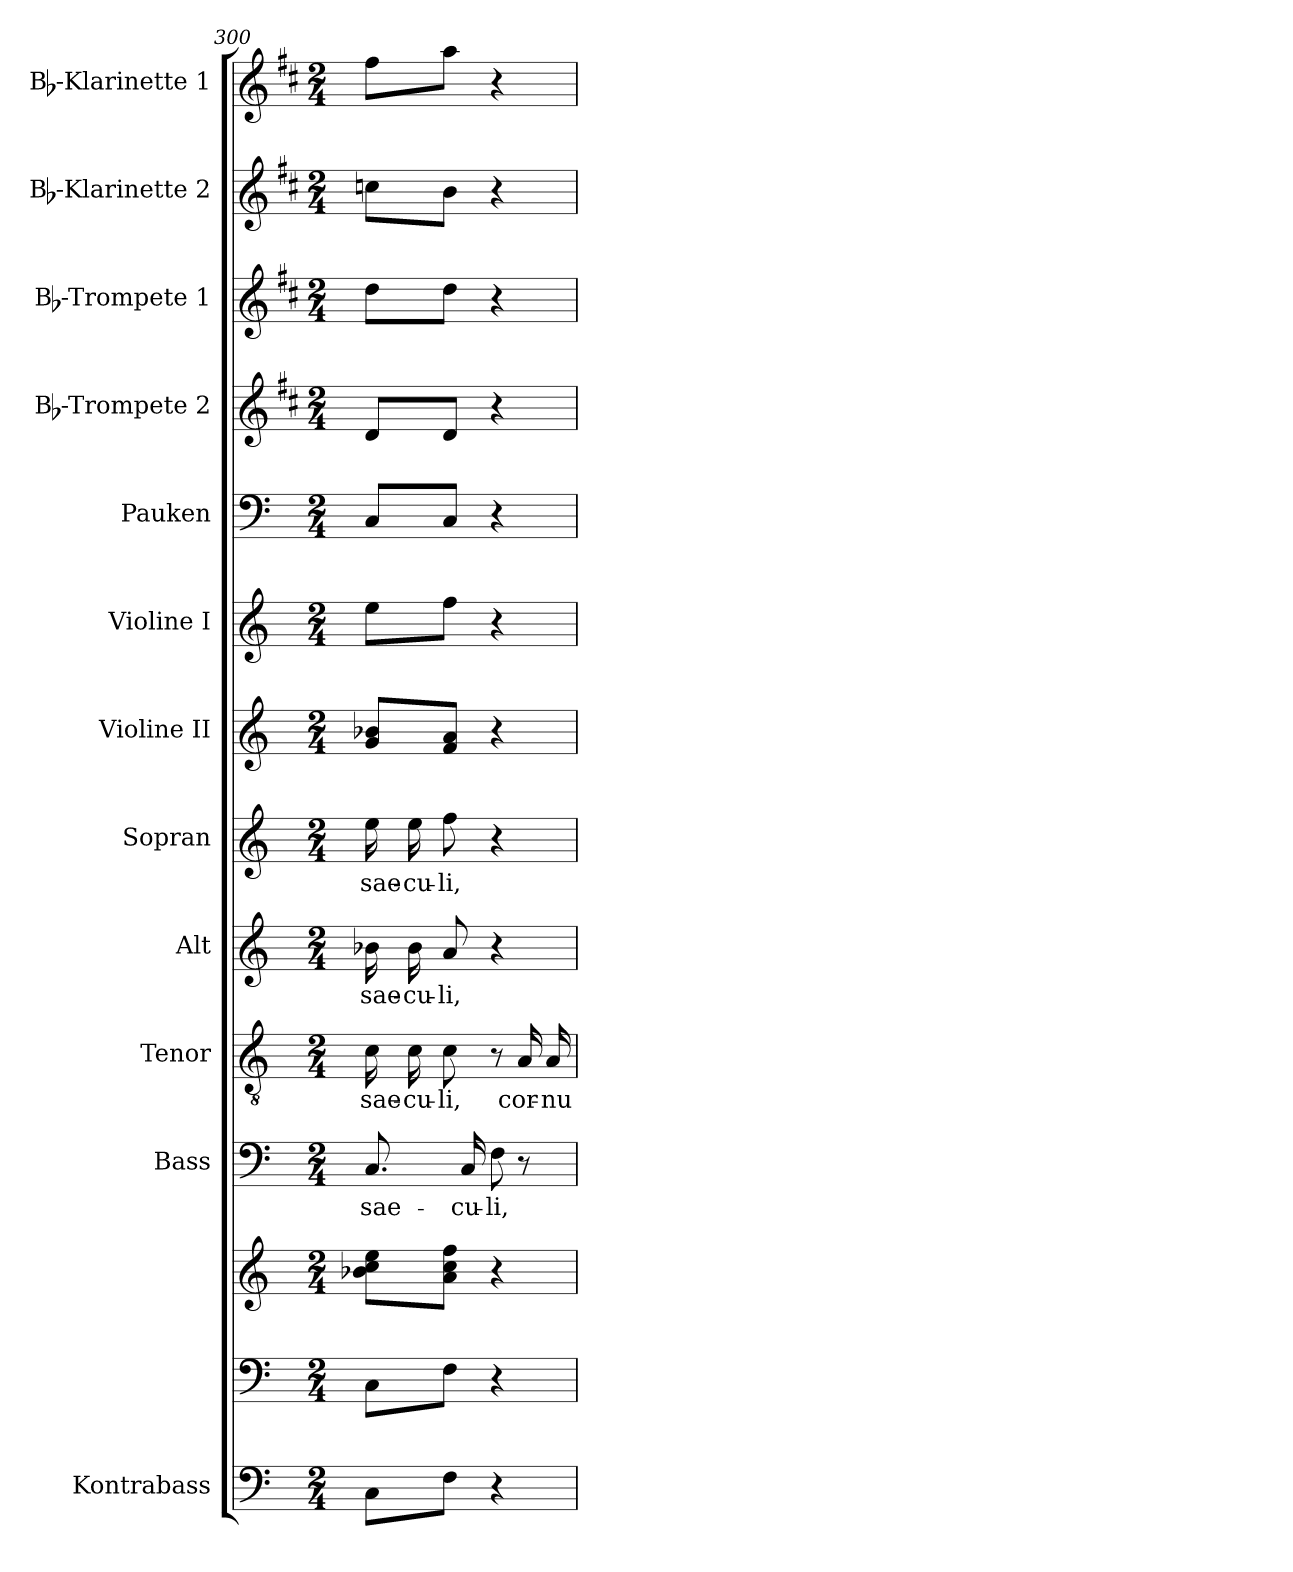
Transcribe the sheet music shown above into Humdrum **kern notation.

**kern	**kern	**kern	**kern	**text	**kern	**text	**kern	**text	**kern	**text	**kern	**kern	**kern	**kern	**kern	**kern	**kern
*part13	*part12	*part12	*part11	*part11	*part10	*part10	*part9	*part9	*part8	*part8	*part7	*part6	*part5	*part4	*part3	*part2	*part1
*staff14	*staff13	*staff12	*staff11	*staff11	*staff10	*staff10	*staff9	*staff9	*staff8	*staff8	*staff7	*staff6	*staff5	*staff4	*staff3	*staff2	*staff1
*I"Kontrabass	*	*	*I"Bass	*	*I"Tenor	*	*I"Alt	*	*I"Sopran	*	*I"Violine II	*I"Violine I	*I"Pauken	*I"Bb-Trompete 2	*I"Bb-Trompete 1	*I"Bb-Klarinette 2	*I"Bb-Klarinette 1
*I'Kb.	*	*	*I'B.	*	*I'T.	*	*I'A.	*	*I'S.	*	*I'Vl. II	*I'Vl. I	*I'Pk.	*I'Bb Trp. 2	*I'Bb Trp. 1	*I'Bb Kl. 2	*I'Bb Kl. 1
*clefF4	*clefF4	*clefG2	*clefF4	*	*clefGv2	*	*clefG2	*	*clefG2	*	*clefG2	*clefG2	*clefF4	*clefG2	*clefG2	*clefG2	*clefG2
*ITrd7c12	*	*	*	*	*	*	*	*	*	*	*	*	*	*ITrd1c2	*ITrd1c2	*ITrd1c2	*ITrd1c2
*k[]	*k[]	*k[]	*k[]	*	*k[]	*	*k[]	*	*k[]	*	*k[]	*k[]	*k[]	*k[]	*k[]	*k[]	*k[]
*C:	*C:	*C:	*C:	*	*C:	*	*C:	*	*C:	*	*C:	*C:	*C:	*C:	*C:	*C:	*C:
*M2/4	*M2/4	*M2/4	*M2/4	*	*M2/4	*	*M2/4	*	*M2/4	*	*M2/4	*M2/4	*M2/4	*M2/4	*M2/4	*M2/4	*M2/4
=300	=300	=300	=300	=300	=300	=300	=300	=300	=300	=300	=300	=300	=300	=300	=300	=300	=300
!	!	!	!	!LO:LY:b	!	!LO:LY:b	!	!LO:LY:b	!	!LO:LY:b	!	!	!	!	!	!	!
8CC\L	8C\L	8b-X\ 8cc\ 8ee\L	8.C/	sae-	16c\	sae-	16b-X\	sae-	16ee\	sae-	8g/ 8b-X/L	8ee\L	8C/L	8c/L	8cc\L	8b-X\L	8ee\L
!	!	!	!	!	!	!LO:LY:b	!	!LO:LY:b	!	!LO:LY:b	!	!	!	!	!	!	!
.	.	.	.	.	16c\	-cu-	16b-\	-cu-	16ee\	-cu-	.	.	.	.	.	.	.
!	!	!	!	!	!	!LO:LY:b	!	!LO:LY:b	!	!LO:LY:b	!	!	!	!	!	!	!
8FF\J	8F\J	8a\ 8cc\ 8ff\J	.	.	8c\	-li,	8a/	-li,	8ff\	-li,	8f/ 8a/J	8ff\J	8C/J	8c/J	8cc\J	8a\J	8gg\J
!	!	!	!	!LO:LY:b	!	!	!	!	!	!	!	!	!	!	!	!	!
.	.	.	16C/	-cu-	.	.	.	.	.	.	.	.	.	.	.	.	.
!	!	!	!	!LO:LY:b	!	!	!	!	!	!	!	!	!	!	!	!	!
4r	4r	4r	8F\	-li,	8r	.	4r	.	4r	.	4r	4r	4r	4r	4r	4r	4r
!	!	!	!	!	!	!LO:LY:b	!	!	!	!	!	!	!	!	!	!	!
.	.	.	8r	.	16A/	cor-	.	.	.	.	.	.	.	.	.	.	.
!	!	!	!	!	!	!LO:LY:b	!	!	!	!	!	!	!	!	!	!	!
.	.	.	.	.	16A/	-nu	.	.	.	.	.	.	.	.	.	.	.
=	=	=	=	=	=	=	=	=	=	=	=	=	=	=	=	=	=
*-	*-	*-	*-	*-	*-	*-	*-	*-	*-	*-	*-	*-	*-	*-	*-	*-	*-
